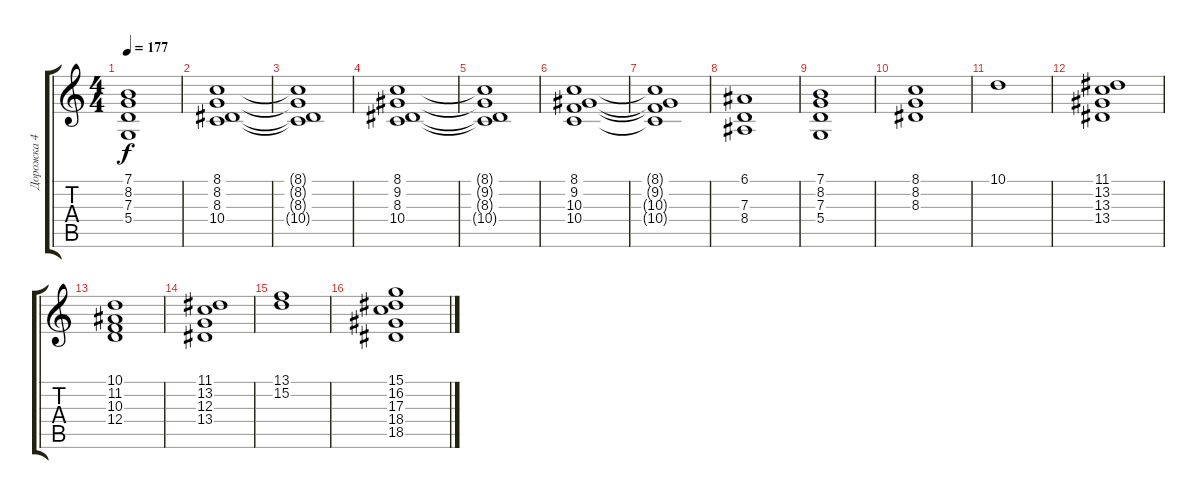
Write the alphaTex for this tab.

\track ("Дорожка 4" "Дорожка 4") {instrument stringensemble1}
\staff {score tabs}
\tuning (E4 B3 G3 D3 A2 E2) {hide}
\ts (4 4)
\tempo 177
\clef g2
\ks c
(7.1 8.2 7.3 5.4).1{dy f} |
(8.1 8.2 8.3 10.4).1 |
(8.1{t} 8.2{t} 8.3{t} 10.4{t}).1 |
(8.1 9.2 8.3 10.4).1 |
(8.1{t} 9.2{t} 8.3{t} 10.4{t}).1 |
(8.1 9.2 10.3 10.4).1 |
(8.1{t} 9.2{t} 10.3{t} 10.4{t}).1 |
(6.1 7.3 8.4).1 |
(7.1 8.2 7.3 5.4).1 |
(8.1 8.2 8.3).1 |
10.1.1 |
(11.1 13.2 13.3 13.4).1 |
(10.1 11.2 10.3 12.4).1 |
(11.1 13.2 12.3 13.4).1 |
(13.1 15.2).1 |
(15.1 16.2 17.3 18.4 18.5).1
